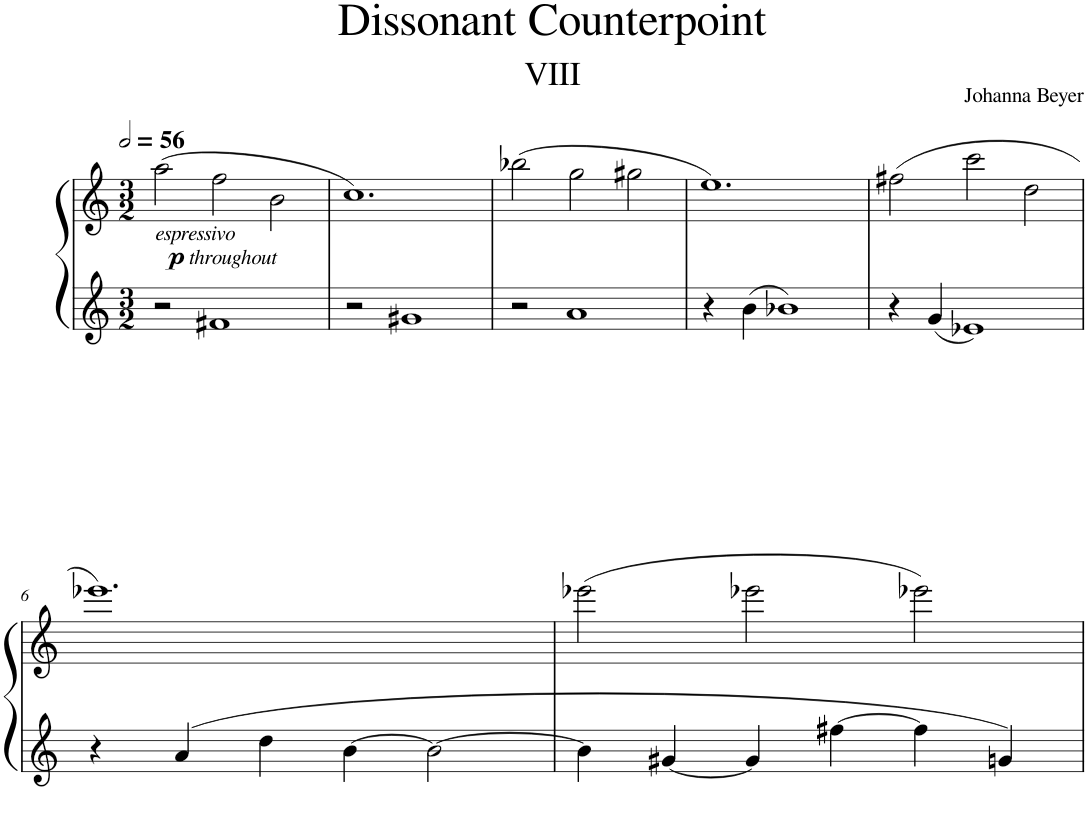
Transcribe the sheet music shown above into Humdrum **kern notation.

**kern	**kern	**dynam
*part1	*part1	*part1
*staff2	*staff1	*staff1/2
*I"Piano	*	*
*I'Pno.	*	*
*clefG2	*clefG2	*
*k[]	*k[]	*
*M3/2	*M3/2	*
*MM112	*MM112	*
=1	=1	=1
!	!LO:TX:b:i:t=espressivo	!
2r	(2aa\	.
!	!	!LO:DY:b
!	!	!LO:DY:n=1:b
1f#X	2ff\	p other-dynamics
.	2b\	.
=2	=2	=2
2r	1.cc)	.
1g#X	.	.
=3	=3	=3
2r	(2bb-X\	.
1a	2gg\	.
.	2gg#X\	.
=4	=4	=4
4r	1.ee)	.
4b\	.	.
1b-X	.	.
=5	=5	=5
4r	(2ff#X\	.
4g/	.	.
1e-X	2ccc\	.
.	2dd\	.
!!LO:LB:g=z
=6	=6	=6
4r	1.eee-X)	.
4a/	.	.
4dd\	.	.
[4b\	.	.
2b\_	.	.
=7	=7	=7
4b\]	(2eee-X\	.
[4g#X/	.	.
4g#/]	2eee-X\	.
[4ff#X\	.	.
4ff#\]	2eee-X\)	.
4gn/	.	.
=	=	=
*-	*-	*-
